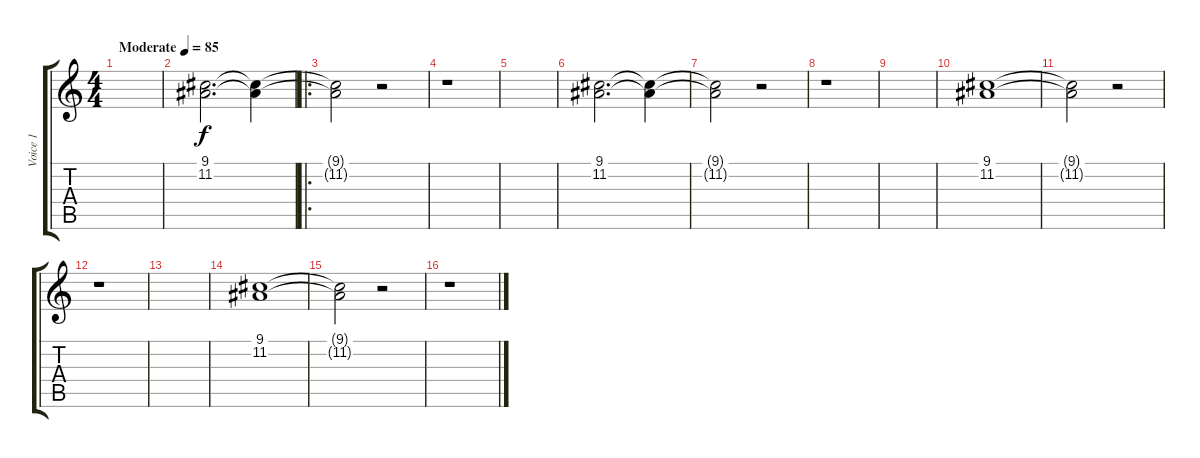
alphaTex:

\track ("Voice 1" "Voice 1") {instrument choiraahs}
\staff {score tabs}
\tuning (E4 B3 G3 D3 A2 E2) {hide}
\ts (4 4)
\tempo (85 "Moderate")
\clef g2
\ks c
|
(9.1 11.2).2{d} (9.1{t} 11.2{t}).4{volume 0} |
\ro
(9.1{t} 11.2{t}).2 r.2 |
r.1 |
|
(9.1 11.2).2{d volume 14} (9.1{t} 11.2{t}).4{volume 0} |
(9.1{t} 11.2{t}).2 r.2 |
r.1 |
|
(9.1 11.2).1{volume 14} |
(9.1{t} 11.2{t}).2{volume 0} r.2 |
r.1 |
|
(9.1 11.2).1{volume 14} |
(9.1{t} 11.2{t}).2{volume 0} r.2 |
r.1
